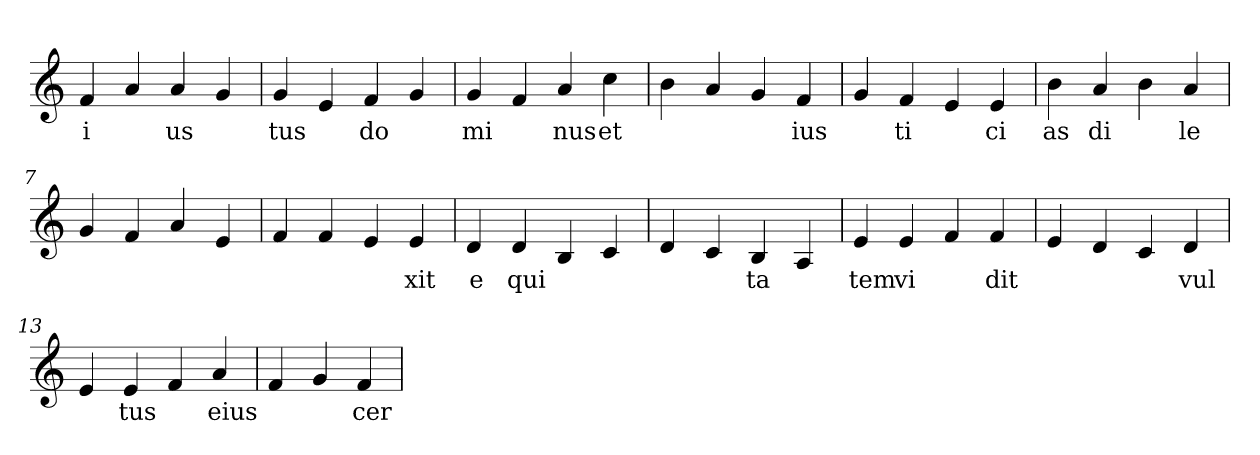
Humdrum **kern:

**kern	**text
*part1	*part1
*staff1	*staff1
*clefG2	*
=1	=1
4f	i
4a	.
4a	us
4g	.
=2	=2
4g	tus
4e	.
4f	do
4g	.
=3	=3
4g	mi
4f	.
4a	nus
4cc	et
=4	=4
4b	.
4a	.
4g	.
4f	ius
=5	=5
4g	.
4f	ti
4e	.
4e	ci
=6	=6
4b	as
4a	di
4b	.
4a	le
=7	=7
4g	.
4f	.
4a	.
4e	.
=8	=8
4f	.
4f	.
4e	.
4e	xit
=9	=9
4d	e
4d	qui
4B	.
4c	.
=10	=10
4d	.
4c	.
4B	ta
4A	.
=11	=11
4e	tem
4e	vi
4f	.
4f	dit
=12	=12
4e	.
4d	.
4c	.
4d	vul
=13	=13
4e	.
4e	tus
4f	.
4a	eius
=14	=14
4f	.
4g	.
4f	cer
=	=
*-	*-
